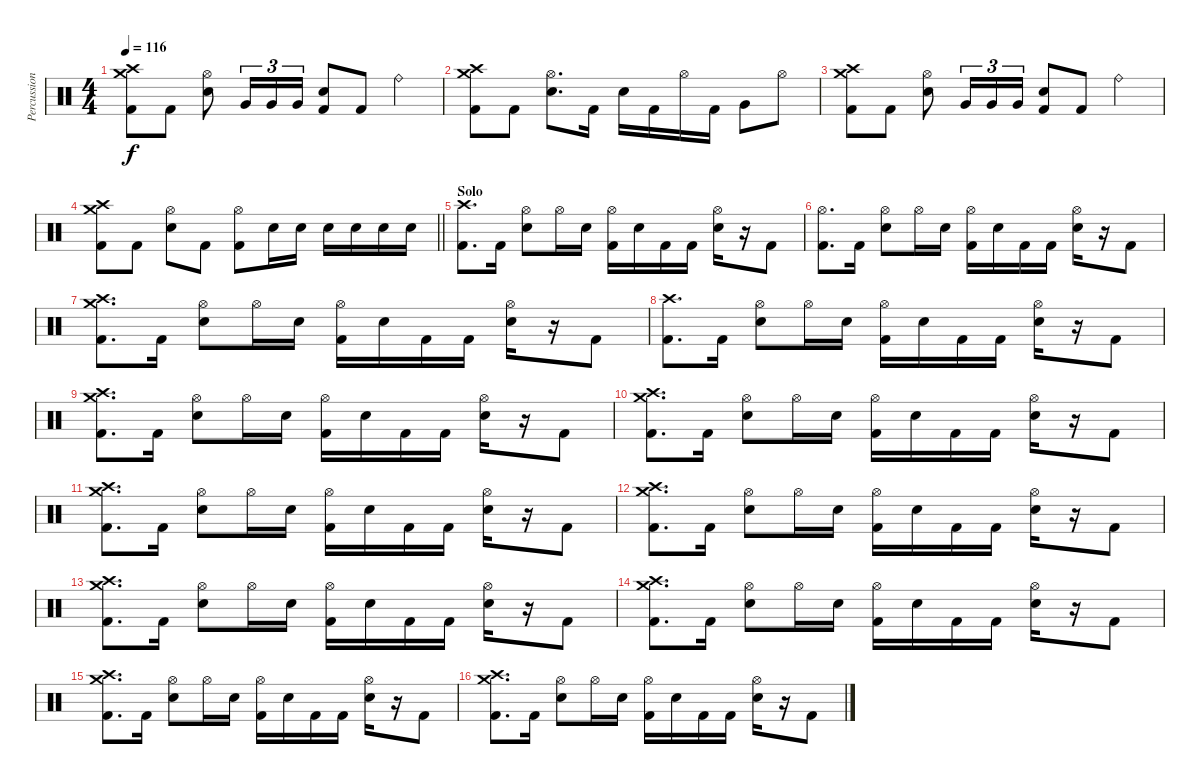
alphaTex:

\track ("Percussion" "Percussion") {instrument percussion}
\staff {score}
\articulation defaults
\ts (4 4)
\tempo 116
\clef neutral
\ks c
("Crash medium (hit)" "Crash high (hit)" "Kick (hit) 2").8{dy f} "Kick (hit) 2".8 ("Hi-Hat (open)" "Snare (hit) 2").8 "Very Low Tom (hit)".16{tu (3 2)} "Very Low Tom (hit)".16{tu (3 2)} "Very Low Tom (hit)".16{tu (3 2)} ("Kick (hit) 2" "Snare (hit) 2").8 "Kick (hit) 2".8 "Ride (bell)".4 |
("Crash medium (hit)" "Crash high (hit)" "Kick (hit) 2").8 "Kick (hit) 2".8 ("Hi-Hat (open)" "Snare (hit) 2").8{d} "Kick (hit) 2".16 "Snare (hit) 2".16 "Kick (hit) 2".16 "Hi-Hat (open)".16 "Kick (hit) 2".16 "Very Low Tom (hit)".8 "Hi-Hat (open)".8 |
("Crash medium (hit)" "Crash high (hit)" "Kick (hit) 2").8 "Kick (hit) 2".8 ("Hi-Hat (open)" "Snare (hit) 2").8 "Very Low Tom (hit)".16{tu (3 2)} "Very Low Tom (hit)".16{tu (3 2)} "Very Low Tom (hit)".16{tu (3 2)} ("Kick (hit) 2" "Snare (hit) 2").8 "Kick (hit) 2".8 "Ride (bell)".4 |
\barLineRight lightlight
("Crash medium (hit)" "Crash high (hit)" "Kick (hit) 2").8 "Kick (hit) 2".8 ("Hi-Hat (open)" "Snare (hit) 2").8 "Kick (hit) 2".8 ("Hi-Hat (open)" "Kick (hit) 2").8 "Snare (hit) 2".16 "Snare (hit) 2".16 "Snare (hit) 2".16 "Snare (hit) 2".16 "Snare (hit) 2".16 "Snare (hit) 2".16 |
\section ("" "Solo")
("Crash high (hit)" "Kick (hit) 2").8{d} "Kick (hit) 2".16 ("Hi-Hat (open)" "Snare (hit) 2").8 "Hi-Hat (open)".16 "Snare (hit) 2".16 ("Hi-Hat (open)" "Kick (hit) 2").16 "Snare (hit) 2".16 "Kick (hit) 2".16 "Kick (hit) 2".16 ("Hi-Hat (open)" "Snare (hit) 2").16 r.16 "Kick (hit) 2".8 |
("Hi-Hat (open)" "Kick (hit) 2").8{d} "Kick (hit) 2".16 ("Hi-Hat (open)" "Snare (hit) 2").8 "Hi-Hat (open)".16 "Snare (hit) 2".16 ("Hi-Hat (open)" "Kick (hit) 2").16 "Snare (hit) 2".16 "Kick (hit) 2".16 "Kick (hit) 2".16 ("Hi-Hat (open)" "Snare (hit) 2").16 r.16 "Kick (hit) 2".8 |
("Crash medium (hit)" "Crash high (hit)" "Kick (hit) 2").8{d} "Kick (hit) 2".16 ("Hi-Hat (open)" "Snare (hit) 2").8 "Hi-Hat (open)".16 "Snare (hit) 2".16 ("Hi-Hat (open)" "Kick (hit) 2").16 "Snare (hit) 2".16 "Kick (hit) 2".16 "Kick (hit) 2".16 ("Hi-Hat (open)" "Snare (hit) 2").16 r.16 "Kick (hit) 2".8 |
("Crash high (hit)" "Kick (hit) 2").8{d} "Kick (hit) 2".16 ("Hi-Hat (open)" "Snare (hit) 2").8 "Hi-Hat (open)".16 "Snare (hit) 2".16 ("Hi-Hat (open)" "Kick (hit) 2").16 "Snare (hit) 2".16 "Kick (hit) 2".16 "Kick (hit) 2".16 ("Hi-Hat (open)" "Snare (hit) 2").16 r.16 "Kick (hit) 2".8 |
("Crash medium (hit)" "Crash high (hit)" "Kick (hit) 2").8{d} "Kick (hit) 2".16 ("Hi-Hat (open)" "Snare (hit) 2").8 "Hi-Hat (open)".16 "Snare (hit) 2".16 ("Hi-Hat (open)" "Kick (hit) 2").16 "Snare (hit) 2".16 "Kick (hit) 2".16 "Kick (hit) 2".16 ("Hi-Hat (open)" "Snare (hit) 2").16 r.16 "Kick (hit) 2".8 |
("Crash medium (hit)" "Crash high (hit)" "Kick (hit) 2").8{d} "Kick (hit) 2".16 ("Hi-Hat (open)" "Snare (hit) 2").8 "Hi-Hat (open)".16 "Snare (hit) 2".16 ("Hi-Hat (open)" "Kick (hit) 2").16 "Snare (hit) 2".16 "Kick (hit) 2".16 "Kick (hit) 2".16 ("Hi-Hat (open)" "Snare (hit) 2").16 r.16 "Kick (hit) 2".8 |
("Crash medium (hit)" "Crash high (hit)" "Kick (hit) 2").8{d} "Kick (hit) 2".16 ("Hi-Hat (open)" "Snare (hit) 2").8 "Hi-Hat (open)".16 "Snare (hit) 2".16 ("Hi-Hat (open)" "Kick (hit) 2").16 "Snare (hit) 2".16 "Kick (hit) 2".16 "Kick (hit) 2".16 ("Hi-Hat (open)" "Snare (hit) 2").16 r.16 "Kick (hit) 2".8 |
("Crash medium (hit)" "Crash high (hit)" "Kick (hit) 2").8{d} "Kick (hit) 2".16 ("Hi-Hat (open)" "Snare (hit) 2").8 "Hi-Hat (open)".16 "Snare (hit) 2".16 ("Hi-Hat (open)" "Kick (hit) 2").16 "Snare (hit) 2".16 "Kick (hit) 2".16 "Kick (hit) 2".16 ("Hi-Hat (open)" "Snare (hit) 2").16 r.16 "Kick (hit) 2".8 |
("Crash medium (hit)" "Crash high (hit)" "Kick (hit) 2").8{d} "Kick (hit) 2".16 ("Hi-Hat (open)" "Snare (hit) 2").8 "Hi-Hat (open)".16 "Snare (hit) 2".16 ("Hi-Hat (open)" "Kick (hit) 2").16 "Snare (hit) 2".16 "Kick (hit) 2".16 "Kick (hit) 2".16 ("Hi-Hat (open)" "Snare (hit) 2").16 r.16 "Kick (hit) 2".8 |
("Crash medium (hit)" "Crash high (hit)" "Kick (hit) 2").8{d} "Kick (hit) 2".16 ("Hi-Hat (open)" "Snare (hit) 2").8 "Hi-Hat (open)".16 "Snare (hit) 2".16 ("Hi-Hat (open)" "Kick (hit) 2").16 "Snare (hit) 2".16 "Kick (hit) 2".16 "Kick (hit) 2".16 ("Hi-Hat (open)" "Snare (hit) 2").16 r.16 "Kick (hit) 2".8 |
("Crash medium (hit)" "Crash high (hit)" "Kick (hit) 2").8{d} "Kick (hit) 2".16 ("Hi-Hat (open)" "Snare (hit) 2").8 "Hi-Hat (open)".16 "Snare (hit) 2".16 ("Hi-Hat (open)" "Kick (hit) 2").16 "Snare (hit) 2".16 "Kick (hit) 2".16 "Kick (hit) 2".16 ("Hi-Hat (open)" "Snare (hit) 2").16 r.16 "Kick (hit) 2".8 |
("Crash medium (hit)" "Crash high (hit)" "Kick (hit) 2").8{d} "Kick (hit) 2".16 ("Hi-Hat (open)" "Snare (hit) 2").8 "Hi-Hat (open)".16 "Snare (hit) 2".16 ("Hi-Hat (open)" "Kick (hit) 2").16 "Snare (hit) 2".16 "Kick (hit) 2".16 "Kick (hit) 2".16 ("Hi-Hat (open)" "Snare (hit) 2").16 r.16 "Kick (hit) 2".8
